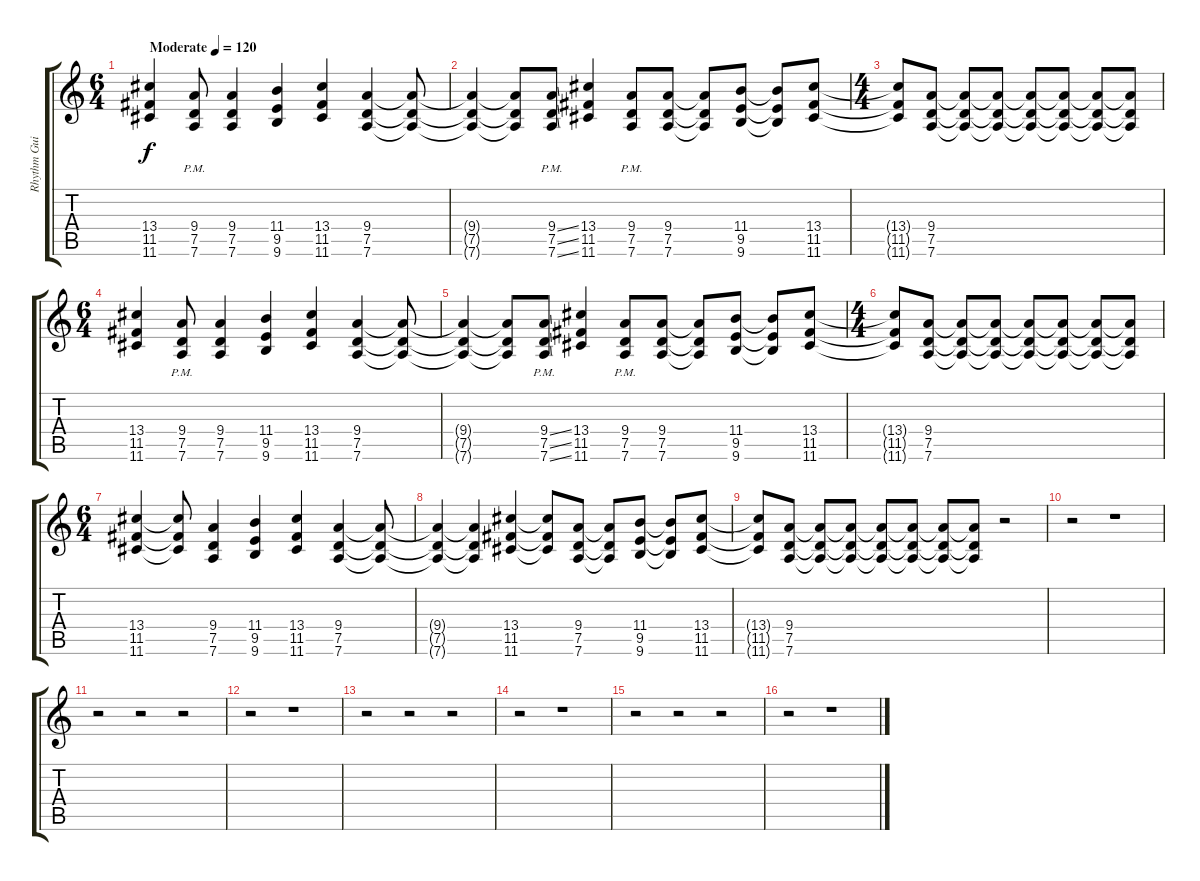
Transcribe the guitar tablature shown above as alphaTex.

\track ("Rhythm Guitar" "Rhythm Gui") {instrument distortionguitar}
\staff {score tabs}
\tuning (D4 A3 F3 C3 G2 D2) {hide}
\ts (6 4)
\tempo (120 "Moderate")
\clef g2
\ks c
(13.4 11.5 11.6).4{dy f instrument distortionguitar} (9.4{pm} 7.5{pm} 7.6{pm}).8 (9.4 7.5 7.6).4 (11.4 9.5 9.6).4 (13.4 11.5 11.6).4 (9.4 7.5 7.6).4 (9.4{t} 7.5{t} 7.6{t}).8 |
(9.4{t} 7.5{t} 7.6{t}).4 (9.4{t} 7.5{t} 7.6{t}).8 (9.4{ss pm} 7.5{ss pm} 7.6{ss pm}).8 (13.4 11.5 11.6).4 (9.4{pm} 7.5{pm} 7.6{pm}).8 (9.4 7.5 7.6).8 (9.4{t} 7.5{t} 7.6{t}).8 (11.4 9.5 9.6).8 (11.4{t} 9.5{t} 9.6{t}).8 (13.4 11.5 11.6).8 |
\ts (4 4)
(13.4{t} 11.5{t} 11.6{t}).8 (9.4 7.5 7.6).8 (9.4{t} 7.5{t} 7.6{t}).8 (9.4{t} 7.5{t} 7.6{t}).8 (9.4{t} 7.5{t} 7.6{t}).8 (9.4{t} 7.5{t} 7.6{t}).8 (9.4{t} 7.5{t} 7.6{t}).8 (9.4{t} 7.5{t} 7.6{t}).8 |
\ts (6 4)
(13.4 11.5 11.6).4 (9.4{pm} 7.5{pm} 7.6{pm}).8 (9.4 7.5 7.6).4 (11.4 9.5 9.6).4 (13.4 11.5 11.6).4 (9.4 7.5 7.6).4 (9.4{t} 7.5{t} 7.6{t}).8 |
(9.4{t} 7.5{t} 7.6{t}).4 (9.4{t} 7.5{t} 7.6{t}).8 (9.4{ss pm} 7.5{ss pm} 7.6{ss pm}).8 (13.4 11.5 11.6).4 (9.4{pm} 7.5{pm} 7.6{pm}).8 (9.4 7.5 7.6).8 (9.4{t} 7.5{t} 7.6{t}).8 (11.4 9.5 9.6).8 (11.4{t} 9.5{t} 9.6{t}).8 (13.4 11.5 11.6).8 |
\ts (4 4)
(13.4{t} 11.5{t} 11.6{t}).8 (9.4 7.5 7.6).8 (9.4{t} 7.5{t} 7.6{t}).8 (9.4{t} 7.5{t} 7.6{t}).8 (9.4{t} 7.5{t} 7.6{t}).8 (9.4{t} 7.5{t} 7.6{t}).8 (9.4{t} 7.5{t} 7.6{t}).8 (9.4{t} 7.5{t} 7.6{t}).8 |
\ts (6 4)
(13.4 11.5 11.6).4 (13.4{t} 11.5{t} 11.6{t}).8 (9.4 7.5 7.6).4 (11.4 9.5 9.6).4 (13.4 11.5 11.6).4 (9.4 7.5 7.6).4 (9.4{t} 7.5{t} 7.6{t}).8 |
(9.4{t} 7.5{t} 7.6{t}).4 (9.4{t} 7.5{t} 7.6{t}).4 (13.4 11.5 11.6).4 (13.4{t} 11.5{t} 11.6{t}).8 (9.4 7.5 7.6).8 (9.4{t} 7.5{t} 7.6{t}).8 (11.4 9.5 9.6).8 (11.4{t} 9.5{t} 9.6{t}).8 (13.4 11.5 11.6).8 |
(13.4{t} 11.5{t} 11.6{t}).8 (9.4 7.5 7.6).8 (9.4{t} 7.5{t} 7.6{t}).8 (9.4{t} 7.5{t} 7.6{t}).8 (9.4{t} 7.5{t} 7.6{t}).8 (9.4{t} 7.5{t} 7.6{t}).8 (9.4{t} 7.5{t} 7.6{t}).8 (9.4{t} 7.5{t} 7.6{t}).8 r.2 |
r.2 r.1 |
r.2 r.2 r.2 |
r.2 r.1 |
r.2 r.2 r.2 |
r.2 r.1 |
r.2 r.2 r.2 |
r.2 r.1
